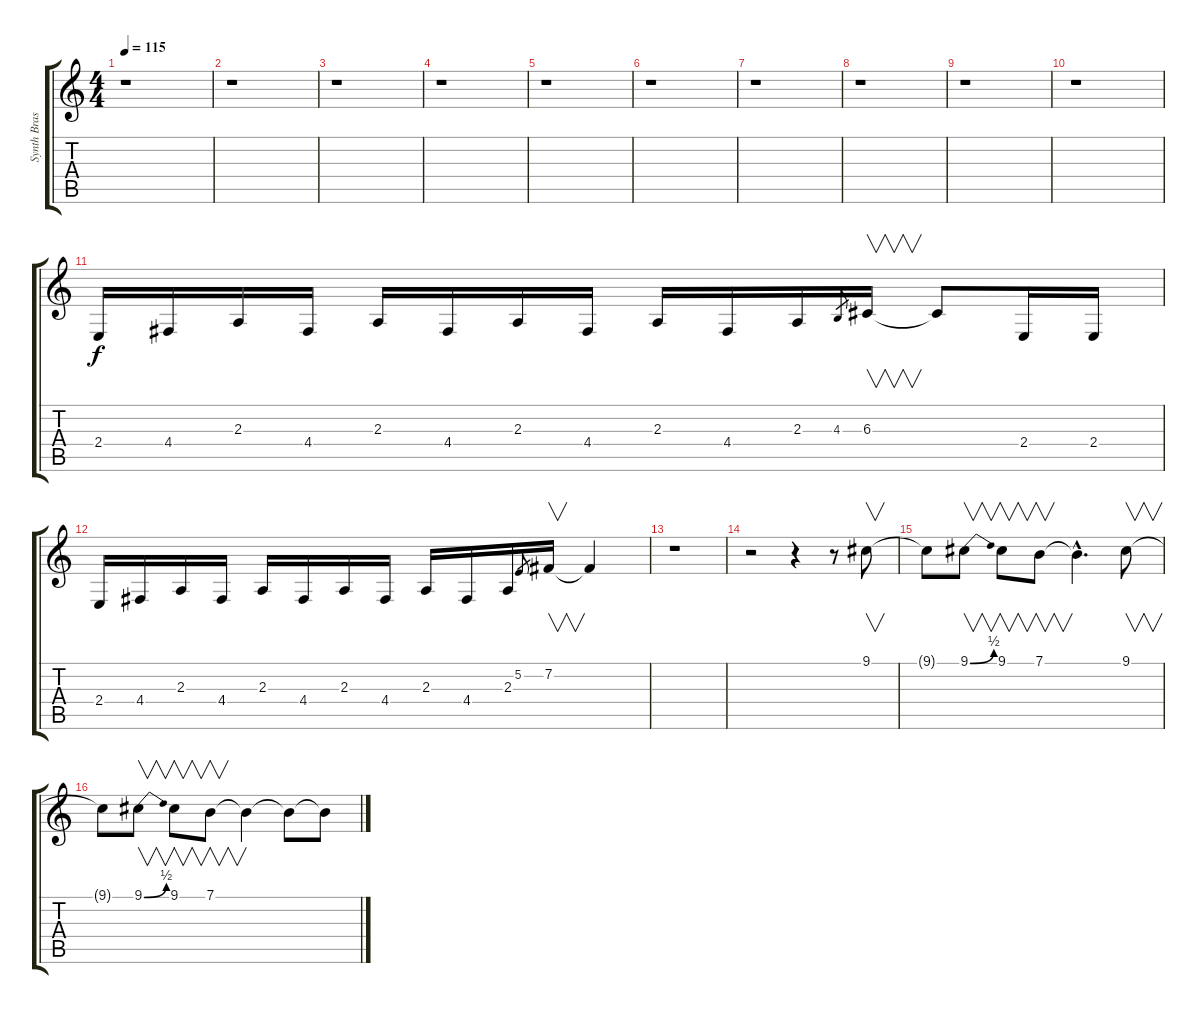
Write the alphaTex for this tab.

\track ("Synth Brass" "Synth Bras") {instrument synthbrass2}
\staff {score tabs}
\tuning (E4 B3 G3 D3 A2 E2) {hide}
\ts (4 4)
\tempo 115
\clef g2
\ks c
r.1{dy f} |
r.1 |
r.1 |
r.1 |
r.1 |
r.1 |
r.1 |
r.1 |
r.1 |
r.1 |
2.4.16 4.4.16 2.3.16 4.4.16 2.3.16 4.4.16 2.3.16 4.4.16 2.3.16 4.4.16 2.3.16 4.3.8{gr} 6.3.16{v} 6.3{t}.8 2.4.16 2.4.16 |
2.4.16 4.4.16 2.3.16 4.4.16 2.3.16 4.4.16 2.3.16 4.4.16 2.3.16 4.4.16 2.3.16 5.2.8{gr} 7.2.16{v} 7.2{t}.4 |
r.1 |
r.2 r.4 r.8 9.1.8{v} |
9.1{t}.8 9.1{be (bend 0 0 60 2)}.8{v} 9.1.8{v} 7.1.8{v} 7.1{hac t}.4{d} 9.1.8{v} |
9.1{t}.8 9.1{be (bend 0 0 60 2)}.8{v} 9.1.8{v} 7.1.8{v} 7.1{t}.4 7.1{t}.8 7.1{t}.8
